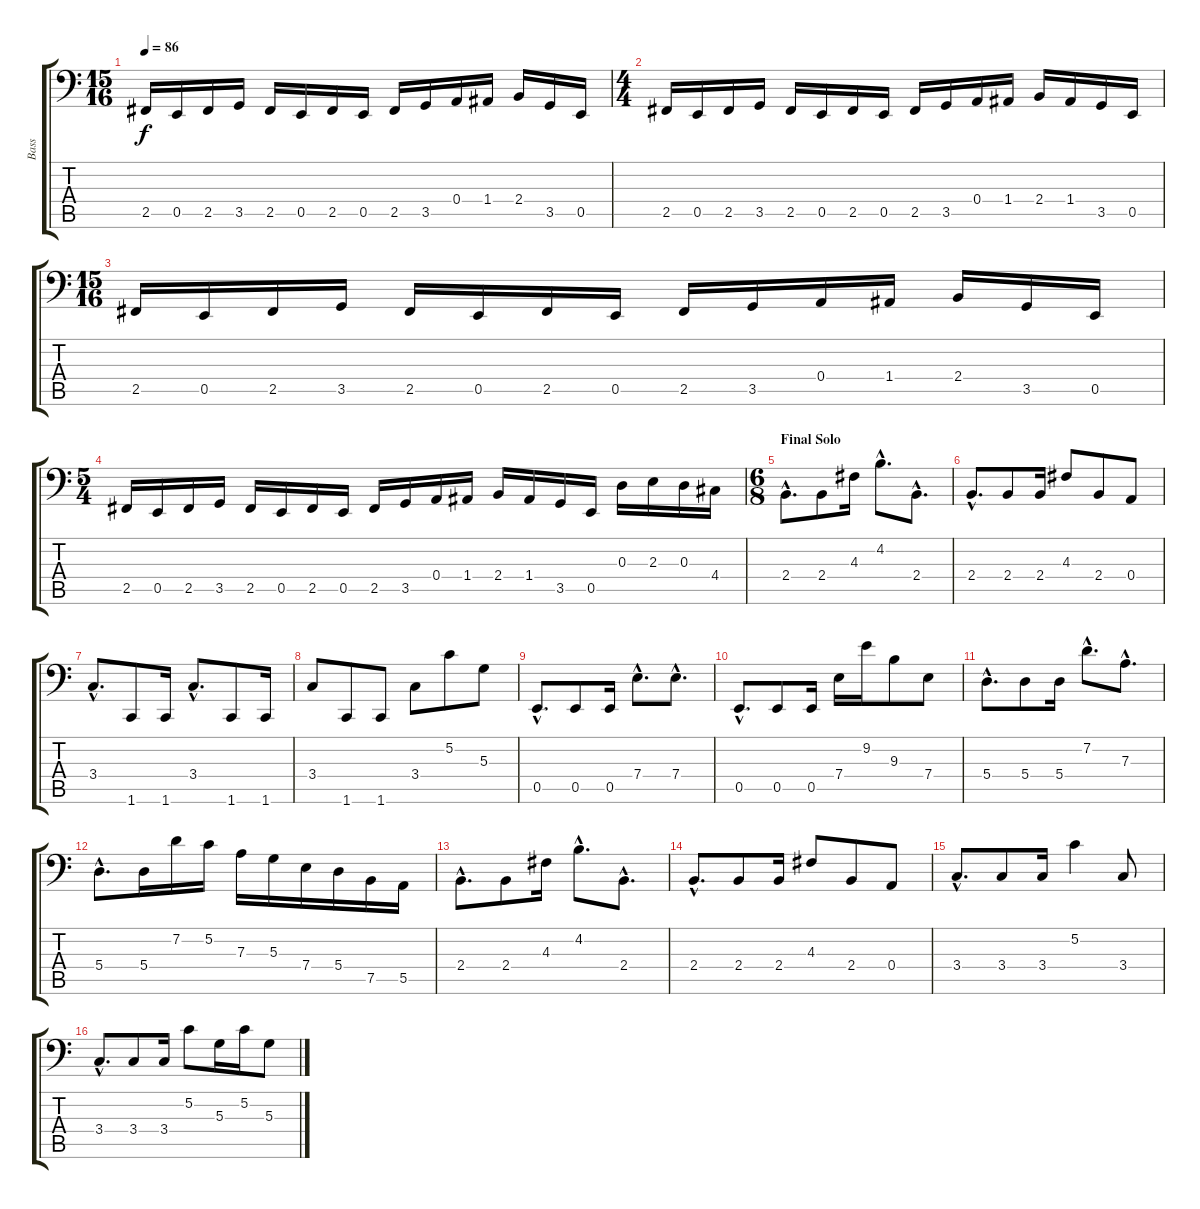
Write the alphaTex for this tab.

\track ("Bass" "Bass") {instrument electricbassfinger}
\staff {score tabs}
\tuning (C3 G2 D2 A1 E1 B0) {hide}
\ts (15 16)
\tempo 86
\clef f4
\ks c
2.5.16{dy f} 0.5.16 2.5.16 3.5.16 2.5.16 0.5.16 2.5.16 0.5.16 2.5.16 3.5.16 0.4.16 1.4.16 2.4.16 3.5.16 0.5.16 |
\ts (4 4)
2.5.16 0.5.16 2.5.16 3.5.16 2.5.16 0.5.16 2.5.16 0.5.16 2.5.16 3.5.16 0.4.16 1.4.16 2.4.16 1.4.16 3.5.16 0.5.16 |
\ts (15 16)
2.5.16 0.5.16 2.5.16 3.5.16 2.5.16 0.5.16 2.5.16 0.5.16 2.5.16 3.5.16 0.4.16 1.4.16 2.4.16 3.5.16 0.5.16 |
\ts (5 4)
2.5.16 0.5.16 2.5.16 3.5.16 2.5.16 0.5.16 2.5.16 0.5.16 2.5.16 3.5.16 0.4.16 1.4.16 2.4.16 1.4.16 3.5.16 0.5.16 0.3.16 2.3.16 0.3.16 4.4.16 |
\ts (6 8)
\section ("" "Final Solo")
2.4{hac}.8{d} 2.4.8 4.3.16 4.2{hac}.8{d} 2.4{hac}.8{d} |
2.4{hac}.8{d} 2.4.8 2.4.16 4.3.8 2.4.8 0.4.8 |
3.4{hac}.8{d} 1.6.8 1.6.16 3.4{hac}.8{d} 1.6.8 1.6.16 |
3.4.8 1.6.8 1.6.8 3.4.8 5.2.8 5.3.8 |
0.5{hac}.8{d} 0.5.8 0.5.16 7.4{hac}.8{d} 7.4{hac}.8{d} |
0.5{hac}.8{d} 0.5.8 0.5.16 7.4.16 9.2.16 9.3.8 7.4.8 |
5.4{hac}.8{d} 5.4.8 5.4.16 7.2{hac}.8{d} 7.3{hac}.8{d} |
5.4{hac}.8{d} 5.4.16 7.2.16 5.2.16 7.3.16 5.3.16 7.4.16 5.4.16 7.5.16 5.5.16 |
2.4{hac}.8{d} 2.4.8 4.3.16 4.2{hac}.8{d} 2.4{hac}.8{d} |
2.4{hac}.8{d} 2.4.8 2.4.16 4.3.8 2.4.8 0.4.8 |
3.4{hac}.8{d} 3.4.8 3.4.16 5.2.4 3.4.8 |
3.4{hac}.8{d} 3.4.8 3.4.16 5.2.8 5.3.16 5.2.16 5.3.8
